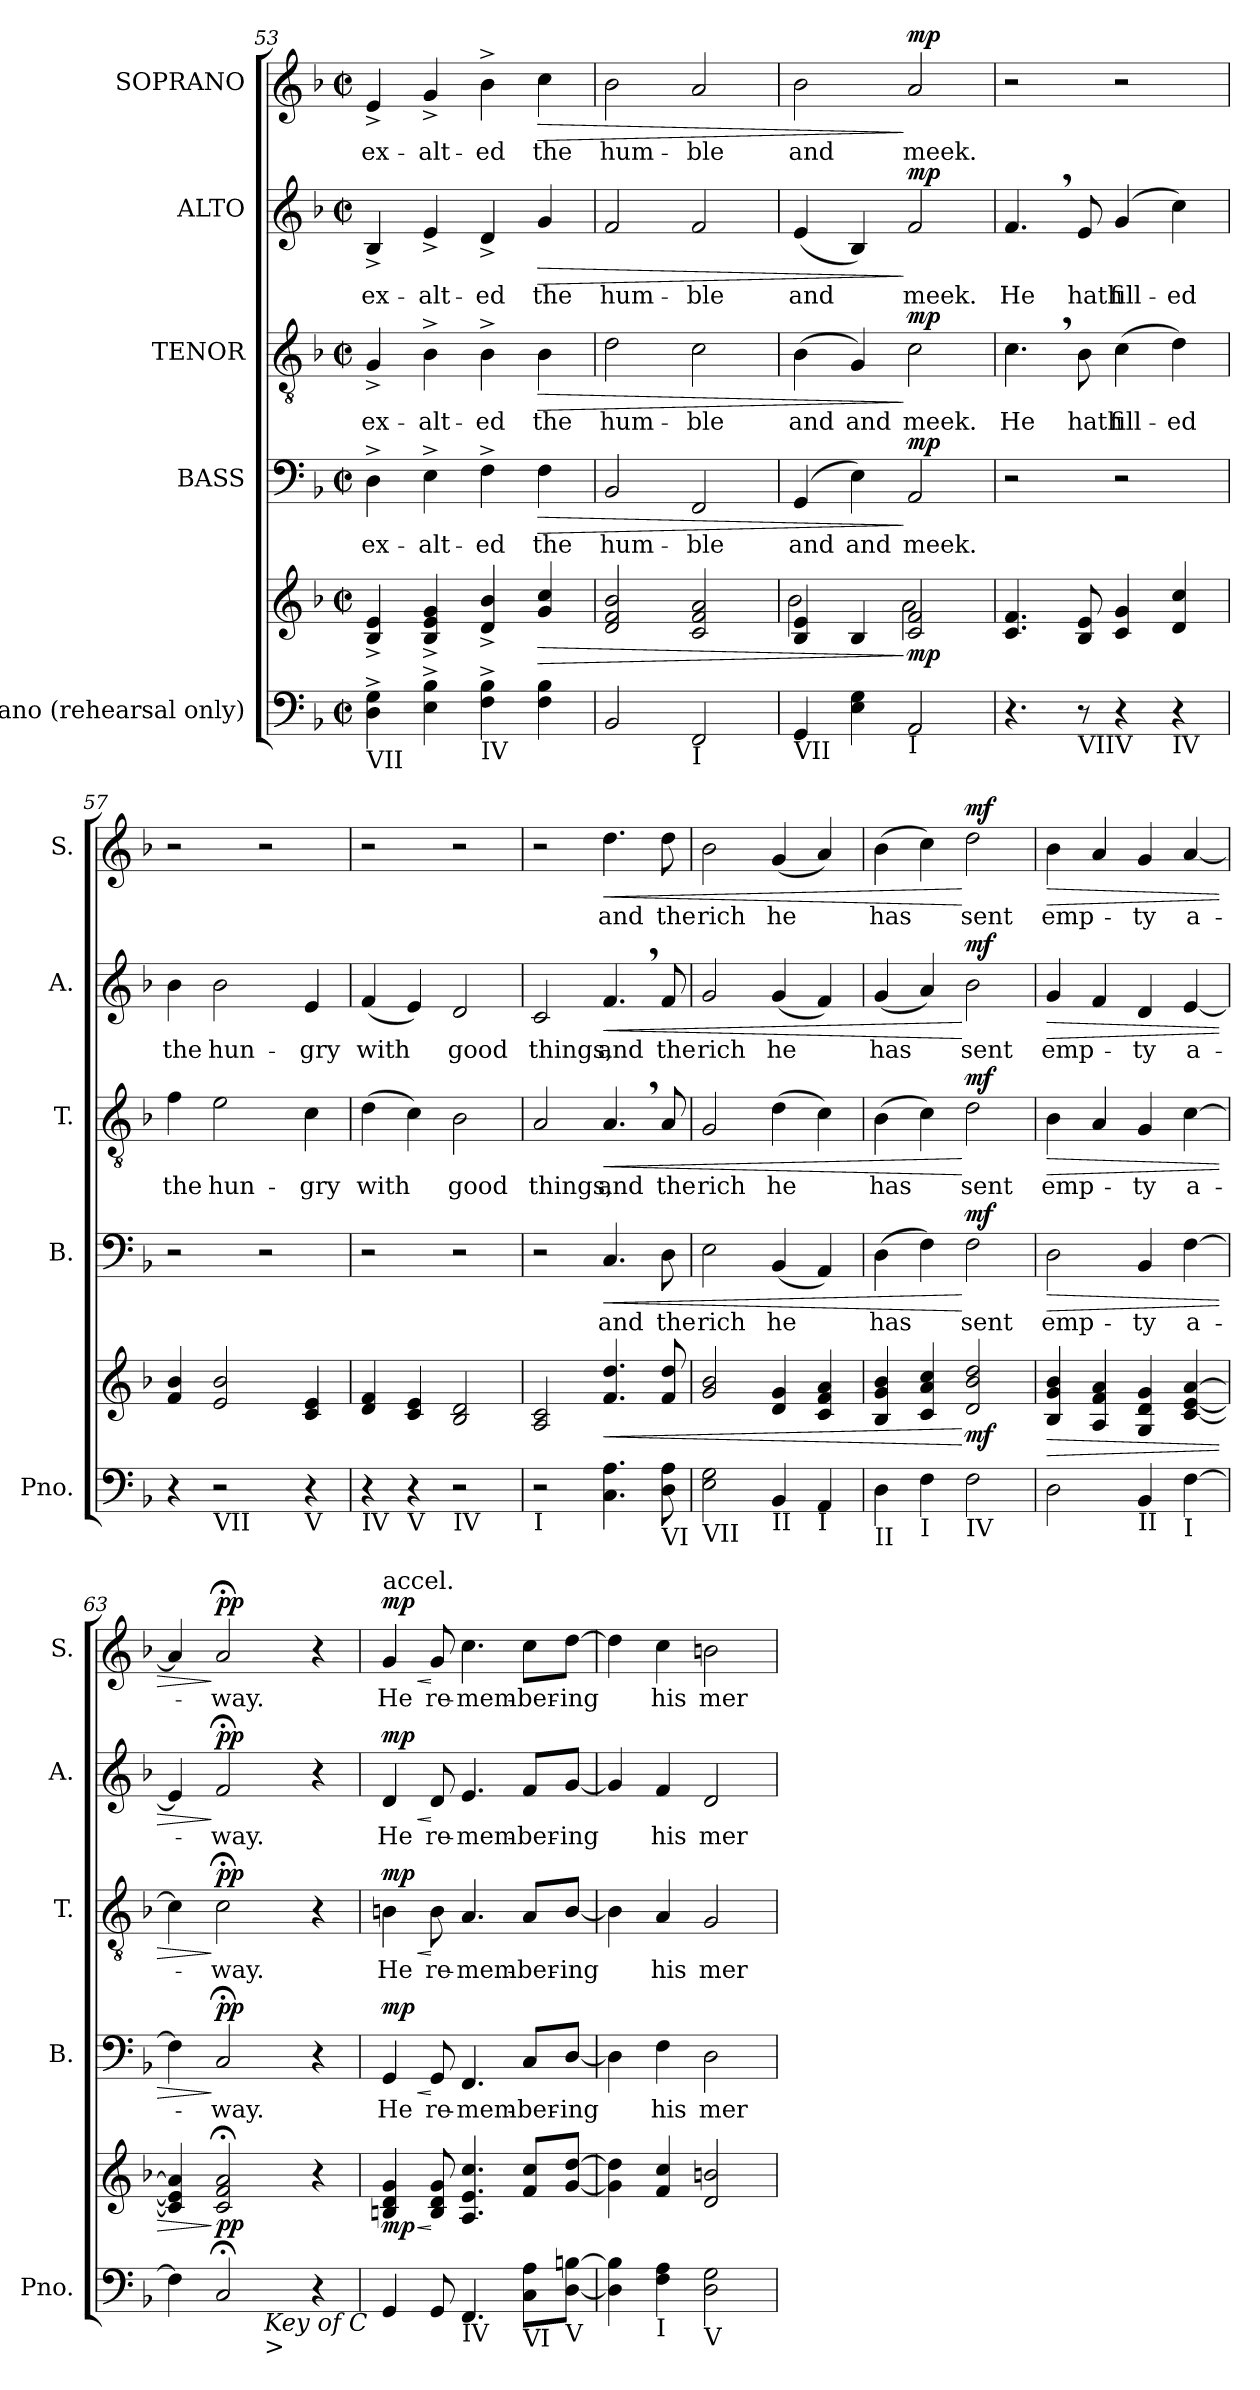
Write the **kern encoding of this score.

**kern	**kern	**dynam	**kern	**text	**dynam	**kern	**text	**dynam	**kern	**text	**dynam	**kern	**text	**dynam
*part5	*part5	*part5	*part4	*part4	*part4	*part3	*part3	*part3	*part2	*part2	*part2	*part1	*part1	*part1
*staff6	*staff5	*staff5/6	*staff4	*staff4	*staff4	*staff3	*staff3	*staff3	*staff2	*staff2	*staff2	*staff1	*staff1	*staff1
*I"Piano (rehearsal only)	*	*	*I"BASS	*	*	*I"TENOR	*	*	*I"ALTO	*	*	*I"SOPRANO	*	*
*I'Pno.	*	*	*I'B.	*	*	*I'T.	*	*	*I'A.	*	*	*I'S.	*	*
*clefF4	*clefG2	*	*clefF4	*	*	*clefGv2	*	*	*clefG2	*	*	*clefG2	*	*
*	*	*	*	*	*	*ITrd7c12	*	*	*	*	*	*	*	*
*k[b-]	*k[b-]	*	*k[b-]	*	*	*k[b-]	*	*	*k[b-]	*	*	*k[b-]	*	*
*F:	*F:	*	*F:	*	*	*F:	*	*	*F:	*	*	*F:	*	*
*M2/2	*M2/2	*	*M2/2	*	*	*M2/2	*	*	*M2/2	*	*	*M2/2	*	*
*met(c|)	*met(c|)	*	*met(c|)	*	*	*met(c|)	*	*	*met(c|)	*	*	*met(c|)	*	*
=53	=53	=53	=53	=53	=53	=53	=53	=53	=53	=53	=53	=53	=53	=53
!LO:TX:b:t=VII	!	!	!	!	!	!	!	!	!	!	!	!	!	!
!	!	!	!	!LO:LY:b	!	!	!LO:LY:b	!	!	!LO:LY:b	!	!	!LO:LY:b	!
4D\^> 4G\^>	4B-/^< 4e/^<	.	4D^>\	ex-	.	4GG^</	ex-	.	4B-^</	ex-	.	4e^</	ex-	.
!	!	!	!	!LO:LY:b	!	!	!LO:LY:b	!	!	!LO:LY:b	!	!	!LO:LY:b	!
4E\^> 4B-\^>	4B-/^< 4e/^< 4g/^<	.	4E^>\	-alt-	.	4BB-^>\	-alt-	.	4e^</	-alt-	.	4g^</	-alt-	.
!LO:TX:b:t=IV	!	!	!	!	!	!	!	!	!	!	!	!	!	!
!	!	!	!	!LO:LY:b	!	!	!LO:LY:b	!	!	!LO:LY:b	!	!	!LO:LY:b	!
4F\^> 4B-\^>	4d/^< 4b-/^<	.	4F^>\	-ed	.	4BB-^>\	-ed	.	4d^</	-ed	.	4b-^>\	-ed	.
!	!	!LO:HP:b	!	!LO:LY:b	!LO:HP:b	!	!LO:LY:b	!LO:HP:b	!	!LO:LY:b	!LO:HP:b	!	!LO:LY:b	!LO:HP:b
4F\ 4B-\	4g/ 4cc/	>	4F\	the	>	4BB-\	the	>	4g/	the	>	4cc\	the	>
=54	=54	=54	=54	=54	=54	=54	=54	=54	=54	=54	=54	=54	=54	=54
!	!	!	!	!LO:LY:b	!	!	!LO:LY:b	!	!	!LO:LY:b	!	!	!LO:LY:b	!
2BB-/	2d/ 2f/ 2b-/	.	2BB-/	hum-	.	2D\	hum-	.	2f/	hum-	.	2b-\	hum-	.
!LO:TX:b:t=I	!	!	!	!	!	!	!	!	!	!	!	!	!	!
!	!	!	!	!LO:LY:b	!	!	!LO:LY:b	!	!	!LO:LY:b	!	!	!LO:LY:b	!
2FF/	2c/ 2f/ 2a/	.	2FF/	-ble	.	2C\	-ble	.	2f/	-ble	.	2a/	-ble	.
=55	=55	=55	=55	=55	=55	=55	=55	=55	=55	=55	=55	=55	=55	=55
*	*^	*	*	*	*	*	*	*	*	*	*	*	*	*
!LO:TX:b:t=VII	!	!	!	!	!	!	!	!	!	!	!	!	!	!	!
!	!	!	!	!	!LO:LY:b	!	!	!LO:LY:b	!	!	!LO:LY:b	!	!	!LO:LY:b	!
4GG/	4B-/ 4e/	2b-\	.	(4GG/	and	.	(>4BB-\	and	.	(4e/	and	.	2b-\	and	.
!	!	!	!	!	!LO:LY:b	!	!	!LO:LY:b	!	!	!	!	!	!	!
4E\ 4G\	4B-/	.	.	4E\)	and	.	4GG/)	and	.	4B-/)	.	.	.	.	.
!LO:TX:b:t=I	!	!	!	!	!	!	!	!	!	!	!	!	!	!	!
!	!	!	!LO:DY:n=1:b	!	!LO:LY:b	!LO:DY:n=1:a	!	!LO:LY:b	!LO:DY:n=1:a	!	!LO:LY:b	!LO:DY:n=1:a	!	!LO:LY:b	!LO:DY:n=1:a
2AA/	2c/ 2f/	2a\	] mp	2AA/	meek.	] mp	2C\	meek.	] mp	2f/	meek.	] mp	2a/	meek.	] mp
!!LO:PB:g=z
=56	=56	=56	=56	=56	=56	=56	=56	=56	=56	=56	=56	=56	=56	=56	=56
!	!	!	!	!	!	!	!	!LO:LY:b	!	!	!LO:LY:b	!	!	!	!
*	*v	*v	*	*	*	*	*	*	*	*	*	*	*	*	*
4.r	4.c/ 4.f/	.	2r	.	.	4.C,>\	He	.	4.f,>/	He	.	2r	.	.
!LO:TX:b:t=VII	!	!	!	!	!	!	!	!	!	!	!	!	!	!
!	!	!	!	!	!	!	!LO:LY:b	!	!	!LO:LY:b	!	!	!	!
8r	8B-/ 8e/	.	.	.	.	8BB-\	hath	.	8e/	hath	.	.	.	.
!LO:TX:b:t=V	!	!	!	!	!	!	!	!	!	!	!	!	!	!
!	!	!	!	!	!	!	!LO:LY:b	!	!	!LO:LY:b	!	!	!	!
4r	4c/ 4g/	.	2r	.	.	(>4C\	fill-	.	(4g/	fill-	.	2r	.	.
!LO:TX:b:t=IV	!	!	!	!	!	!	!	!	!	!	!	!	!	!
!	!	!	!	!	!	!	!LO:LY:b	!	!	!LO:LY:b	!	!	!	!
4r	4d/ 4cc/	.	.	.	.	4D\)	-ed	.	4cc\)	-ed	.	.	.	.
=57	=57	=57	=57	=57	=57	=57	=57	=57	=57	=57	=57	=57	=57	=57
!	!	!	!	!	!	!	!LO:LY:b	!	!	!LO:LY:b	!	!	!	!
4r	4f/ 4b-/	.	2r	.	.	4F\	the	.	4b-\	the	.	2r	.	.
!LO:TX:b:t=VII	!	!	!	!	!	!	!	!	!	!	!	!	!	!
!	!	!	!	!	!	!	!LO:LY:b	!	!	!LO:LY:b	!	!	!	!
2r	2e/ 2b-/	.	.	.	.	2E\	hun-	.	2b-\	hun-	.	.	.	.
.	.	.	2r	.	.	.	.	.	.	.	.	2r	.	.
!LO:TX:b:t=V	!	!	!	!	!	!	!	!	!	!	!	!	!	!
!	!	!	!	!	!	!	!LO:LY:b	!	!	!LO:LY:b	!	!	!	!
4r	4c/ 4e/	.	.	.	.	4C\	-gry	.	4e/	-gry	.	.	.	.
=58	=58	=58	=58	=58	=58	=58	=58	=58	=58	=58	=58	=58	=58	=58
!LO:TX:b:t=IV	!	!	!	!	!	!	!	!	!	!	!	!	!	!
!	!	!	!	!	!	!	!LO:LY:b	!	!	!LO:LY:b	!	!	!	!
4r	4d/ 4f/	.	2r	.	.	(>4D\	with	.	(<4f/	with	.	2r	.	.
!LO:TX:b:t=V	!	!	!	!	!	!	!	!	!	!	!	!	!	!
4r	4c/ 4e/	.	.	.	.	4C\)	.	.	4e/)	.	.	.	.	.
!LO:TX:b:t=IV	!	!	!	!	!	!	!	!	!	!	!	!	!	!
!	!	!	!	!	!	!	!LO:LY:b	!	!	!LO:LY:b	!	!	!	!
2r	2B-/ 2d/	.	2r	.	.	2BB-\	good	.	2d/	good	.	2r	.	.
=59	=59	=59	=59	=59	=59	=59	=59	=59	=59	=59	=59	=59	=59	=59
!LO:TX:b:t=I	!	!	!	!	!	!	!	!	!	!	!	!	!	!
!	!	!	!	!	!	!	!LO:LY:b	!	!	!LO:LY:b	!	!	!	!
2r	2A/ 2c/	.	2r	.	.	2AA/	things,	.	2c/	things,	.	2r	.	.
!	!	!LO:HP:b	!	!LO:LY:b	!LO:HP:b	!	!LO:LY:b	!LO:HP:b	!	!LO:LY:b	!LO:HP:b	!	!LO:LY:b	!LO:HP:b
4.C\ 4.A\	4.f/ 4.dd/	<	4.C/	and	<	4.AA,>/	and	<	4.f,>/	and	<	4.dd\	and	<
!LO:TX:b:t=VI	!	!	!	!	!	!	!	!	!	!	!	!	!	!
!	!	!	!	!LO:LY:b	!	!	!LO:LY:b	!	!	!LO:LY:b	!	!	!LO:LY:b	!
8D\ 8A\	8f/ 8dd/	.	8D\	the	.	8AA/	the	.	8f/	the	.	8dd\	the	.
=60	=60	=60	=60	=60	=60	=60	=60	=60	=60	=60	=60	=60	=60	=60
!LO:TX:b:t=VII	!	!	!	!	!	!	!	!	!	!	!	!	!	!
!	!	!	!	!LO:LY:b	!	!	!LO:LY:b	!	!	!LO:LY:b	!	!	!LO:LY:b	!
2E\ 2G\	2g/ 2b-/	.	2E\	rich	.	2GG/	rich	.	2g/	rich	.	2b-\	rich	.
!LO:TX:b:t=II	!	!	!	!	!	!	!	!	!	!	!	!	!	!
!	!	!	!	!LO:LY:b	!	!	!LO:LY:b	!	!	!LO:LY:b	!	!	!LO:LY:b	!
4BB-/	4d/ 4g/	.	(<4BB-/	he	.	(>4D\	he	.	(<4g/	he	.	(<4g/	he	.
!LO:TX:b:t=I	!	!	!	!	!	!	!	!	!	!	!	!	!	!
4AA/	4c/ 4f/ 4a/	.	4AA/)	.	.	4C\)	.	.	4f/)	.	.	4a/)	.	.
!!LO:LB:g=z
=61	=61	=61	=61	=61	=61	=61	=61	=61	=61	=61	=61	=61	=61	=61
!LO:TX:b:t=II	!	!	!	!	!	!	!	!	!	!	!	!	!	!
!	!	!	!	!LO:LY:b	!	!	!LO:LY:b	!	!	!LO:LY:b	!	!	!LO:LY:b	!
4D\	4B-/ 4g/ 4b-/	.	(>4D\	has	.	(>4BB-\	has	.	(<4g/	has	.	(>4b-\	has	.
!LO:TX:b:t=I	!	!	!	!	!	!	!	!	!	!	!	!	!	!
4F\	4c/ 4a/ 4cc/	.	4F\)	.	.	4C\)	.	.	4a/)	.	.	4cc\)	.	.
!LO:TX:b:t=IV	!	!	!	!	!	!	!	!	!	!	!	!	!	!
!	!	!LO:DY:n=1:b	!	!LO:LY:b	!LO:DY:n=1:a	!	!LO:LY:b	!LO:DY:n=1:a	!	!LO:LY:b	!LO:DY:n=1:a	!	!LO:LY:b	!LO:DY:n=1:a
2F\	2d/ 2b-/ 2dd/	[ mf	2F\	sent	[ mf	2D\	sent	[ mf	2b-\	sent	[ mf	2dd\	sent	[ mf
=62	=62	=62	=62	=62	=62	=62	=62	=62	=62	=62	=62	=62	=62	=62
!	!	!LO:HP:b	!	!LO:LY:b	!LO:HP:b	!	!LO:LY:b	!LO:HP:b	!	!LO:LY:b	!LO:HP:b	!	!LO:LY:b	!LO:HP:b
2D\	4B-/ 4g/ 4b-/	>	2D\	emp-	>	4BB-\	emp-	>	4g/	emp-	>	4b-\	emp-	>
.	4A/ 4f/ 4a/	.	.	.	.	4AA/	.	.	4f/	.	.	4a/	.	.
!LO:TX:b:t=II	!	!	!	!	!	!	!	!	!	!	!	!	!	!
!	!	!	!	!LO:LY:b	!	!	!LO:LY:b	!	!	!LO:LY:b	!	!	!LO:LY:b	!
4BB-/	4G/ 4d/ 4g/	.	4BB-/	-ty	.	4GG/	-ty	.	4d/	-ty	.	4g/	-ty	.
!LO:TX:b:t=I	!	!	!	!	!	!	!	!	!	!	!	!	!	!
!	!	!	!	!LO:LY:b	!	!	!LO:LY:b	!	!	!LO:LY:b	!	!	!LO:LY:b	!
[>4F\	[<4c/ [<4e/ [>4a/	.	[>4F\	a-	.	[>4C\	a-	.	[<4e/	a-	.	[<4a/	a-	.
=63	=63	=63	=63	=63	=63	=63	=63	=63	=63	=63	=63	=63	=63	=63
*^	*	*	*	*	*	*	*	*	*	*	*	*	*	*
4F\]	2ryy	4c/] 4e/] 4a/]	.	4F\]	.	.	4C\]	.	.	4e/]	.	.	4a/]	.	.
!	!	!	!LO:DY:n=1:b	!	!LO:LY:b	!LO:DY:n=1:a	!	!LO:LY:b	!LO:DY:n=1:a	!	!LO:LY:b	!LO:DY:n=1:a	!	!LO:LY:b	!LO:DY:n=1:a
2C;/	.	2c/; 2f/; 2a/;	] pp	2C;/	-way.	] pp	2C;<\	-way.	] pp	2f;/	-way.	] pp	2a;/	-way.	] pp
!	!LO:TX:b:i:t=Key of C	!	!	!	!	!	!	!	!	!	!	!	!	!	!
!	!LO:TX:b:t=>	!	!	!	!	!	!	!	!	!	!	!	!	!	!
.	2ryy	.	.	.	.	.	.	.	.	.	.	.	.	.	.
4r	.	4r	.	4r	.	.	4r	.	.	4r	.	.	4r	.	.
=64	=64	=64	=64	=64	=64	=64	=64	=64	=64	=64	=64	=64	=64	=64	=64
!	!	!	!	!	!	!	!	!	!	!	!	!	!LO:TX:a:t=accel.	!	!
!LO:TX:b:t=III	!	!	!	!	!	!	!	!	!	!	!	!	!	!	!
!	!	!	!LO:HP:b	!	!LO:LY:b	!LO:HP:b	!	!LO:LY:b	!LO:HP:b	!	!LO:LY:b	!LO:HP:b	!	!LO:LY:b	!LO:HP:b
!	!	!	!LO:DY:n=1:b	!	!	!LO:DY:n=1:a	!	!	!LO:DY:n=1:a	!	!	!LO:DY:n=1:a	!	!	!LO:DY:n=1:a
*v	*v	*	*	*	*	*	*	*	*	*	*	*	*	*	*
4GG/	4Bn/ 4d/ 4g/	< mp	4GG/	He	< mp	4BBn\	He	< mp	4d/	He	< mp	4g/	He	< mp
!	!	!	!	!LO:LY:b	!	!	!LO:LY:b	!	!	!LO:LY:b	!	!	!LO:LY:b	!
8GG/	8B/ 8d/ 8g/	[	8GG/	re-	[	8BB\	re-	[	8d/	re-	[	8g/	re-	[
!LO:TX:b:t=IV	!	!	!	!	!	!	!	!	!	!	!	!	!	!
!	!	!	!	!LO:LY:b	!	!	!LO:LY:b	!	!	!LO:LY:b	!	!	!LO:LY:b	!
4.FF/	4.A/ 4.e/ 4.cc/	.	4.FF/	-mem-	.	4.AA/	-mem-	.	4.e/	-mem-	.	4.cc\	-mem-	.
!LO:TX:b:t=VI	!	!	!	!	!	!	!	!	!	!	!	!	!	!
!	!	!	!	!LO:LY:b	!	!	!LO:LY:b	!	!	!LO:LY:b	!	!	!LO:LY:b	!
8C\ 8A\L	8f/ 8cc/L	.	8C/L	-ber-	.	8AA/L	-ber-	.	8f/L	-ber-	.	8cc\L	-ber-	.
!LO:TX:b:t=V	!	!	!	!	!	!	!	!	!	!	!	!	!	!
!	!	!	!	!LO:LY:b	!	!	!LO:LY:b	!	!	!LO:LY:b	!	!	!LO:LY:b	!
[<8D\ [>8Bn\J	[<8g/ [>8dd/J	.	[<8D/J	-ing	.	[<8BB/J	-ing	.	[<8g/J	-ing	.	[>8dd\J	-ing	.
=65	=65	=65	=65	=65	=65	=65	=65	=65	=65	=65	=65	=65	=65	=65
4D\] 4B\]	4g\] 4dd\]	.	4D\]	.	.	4BB\]	.	.	4g/]	.	.	4dd\]	.	.
!LO:TX:b:t=I	!	!	!	!	!	!	!	!	!	!	!	!	!	!
!	!	!	!	!LO:LY:b	!	!	!LO:LY:b	!	!	!LO:LY:b	!	!	!LO:LY:b	!
4F\ 4A\	4f/ 4cc/	.	4F\	his	.	4AA/	his	.	4f/	his	.	4cc\	his	.
!LO:TX:b:t=V	!	!	!	!	!	!	!	!	!	!	!	!	!	!
!	!	!	!	!LO:LY:b	!	!	!LO:LY:b	!	!	!LO:LY:b	!	!	!LO:LY:b	!
2D\ 2G\	2d/ 2bn/	.	2D\	mer-	.	2GG/	mer-	.	2d/	mer-	.	2bn\	mer-	.
=	=	=	=	=	=	=	=	=	=	=	=	=	=	=
*-	*-	*-	*-	*-	*-	*-	*-	*-	*-	*-	*-	*-	*-	*-
